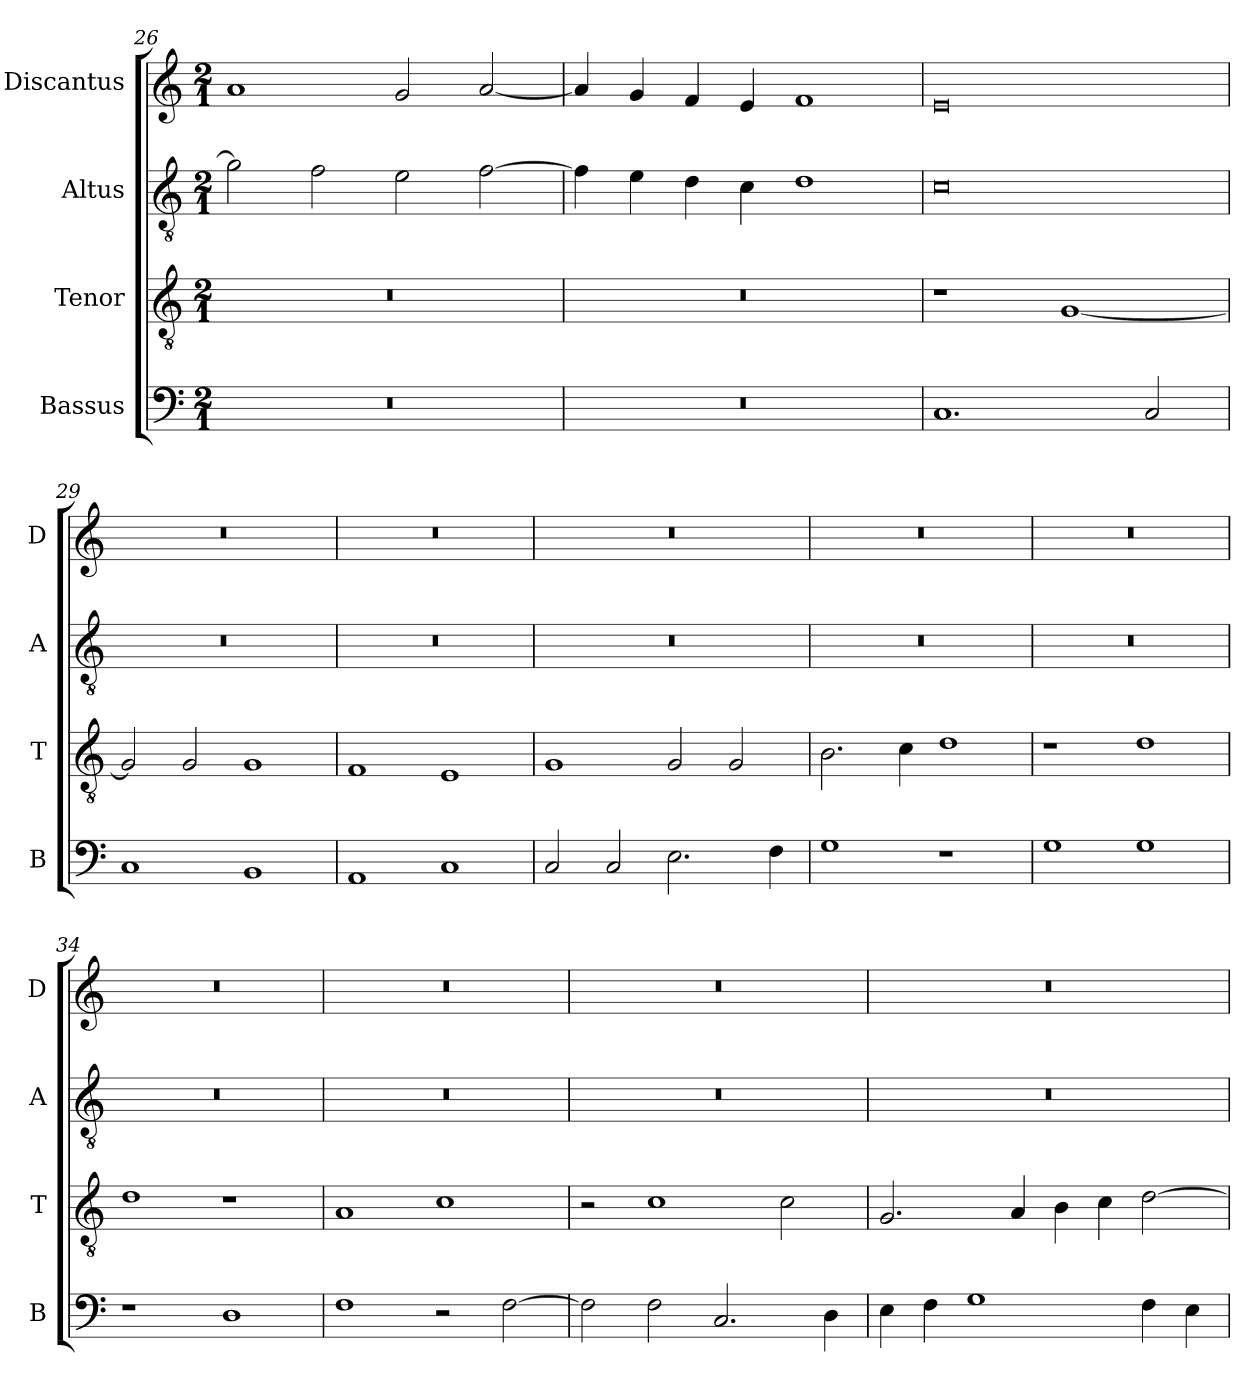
**kern	**kern	**kern	**kern
*part4	*part3	*part2	*part1
*staff4	*staff3	*staff2	*staff1
*I"Bassus	*I"Tenor	*I"Altus	*I"Discantus
*I'B	*I'T	*I'A	*I'D
*clefF4	*clefGv2	*clefGv2	*clefG2
*k[]	*k[]	*k[]	*k[]
*a:	*a:	*a:	*a:
*M2/1	*M2/1	*M2/1	*M2/1
=26	=26	=26	=26
0r	0r	2g]	1a
.	.	2f	.
.	.	2e	2g
.	.	[2f	[2a
=27	=27	=27	=27
0r	0r	4f]	4a]
.	.	4e	4g
.	.	4d	4f
.	.	4c	4e
.	.	1d	1f
=28	=28	=28	=28
1.C	1r	0c	0e
.	[1G	.	.
2C	.	.	.
=29	=29	=29	=29
1C	2G]	0r	0r
.	2G	.	.
1BB	1G	.	.
=30	=30	=30	=30
1AA	1F	0r	0r
1C	1E	.	.
=31	=31	=31	=31
2C	1G	0r	0r
2C	.	.	.
2.E	2G	.	.
.	2G	.	.
4F	.	.	.
=32	=32	=32	=32
1G	2.B	0r	0r
.	4c	.	.
1r	1d	.	.
=33	=33	=33	=33
1G	1r	0r	0r
1G	1d	.	.
=34	=34	=34	=34
1r	1d	0r	0r
1D	1r	.	.
=35	=35	=35	=35
1F	1A	0r	0r
2r	1c	.	.
[2F	.	.	.
=36	=36	=36	=36
2F]	2r	0r	0r
2F	1c	.	.
2.C	.	.	.
.	2c	.	.
4D	.	.	.
=37	=37	=37	=37
4E	2.G	0r	0r
4F	.	.	.
1G	.	.	.
.	4A	.	.
.	4B	.	.
.	4c	.	.
4F	[2d	.	.
4E	.	.	.
=	=	=	=
*-	*-	*-	*-
